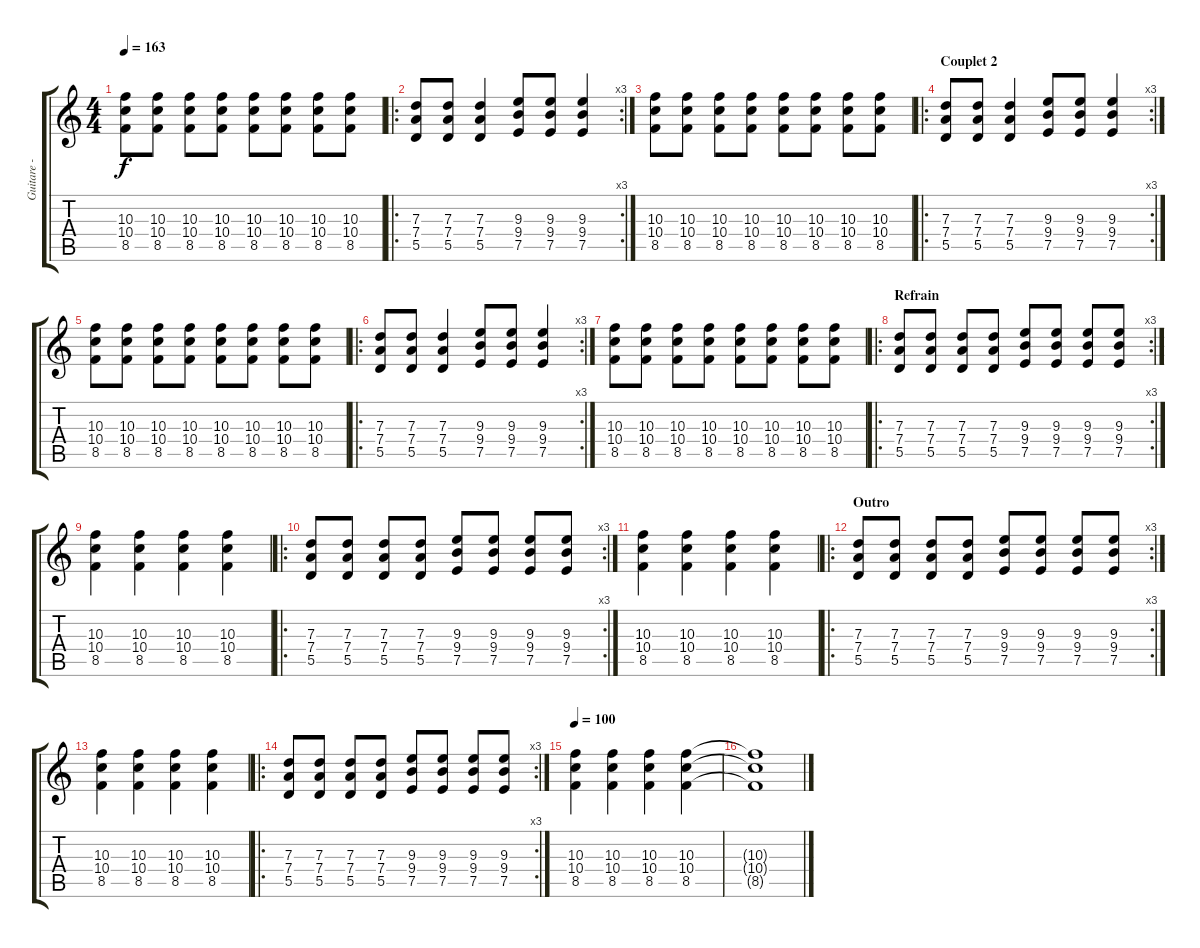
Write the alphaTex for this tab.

\track ("Guitare - Bozo" "Guitare - ") {instrument overdrivenguitar}
\staff {score tabs}
\tuning (E4 B3 G3 D3 A2 E2) {hide}
\ts (4 4)
\tempo 163
\clef g2
\ks c
(10.3 10.4 8.5).8{dy f} (10.3 10.4 8.5).8 (10.3 10.4 8.5).8 (10.3 10.4 8.5).8 (10.3 10.4 8.5).8 (10.3 10.4 8.5).8 (10.3 10.4 8.5).8 (10.3 10.4 8.5).8 |
\ro
\rc 3
(7.3 7.4 5.5).8 (7.3 7.4 5.5).8 (7.3 7.4 5.5).4 (9.3 9.4 7.5).8 (9.3 9.4 7.5).8 (9.3 9.4 7.5).4 |
(10.3 10.4 8.5).8 (10.3 10.4 8.5).8 (10.3 10.4 8.5).8 (10.3 10.4 8.5).8 (10.3 10.4 8.5).8 (10.3 10.4 8.5).8 (10.3 10.4 8.5).8 (10.3 10.4 8.5).8 |
\ro
\rc 3
\section ("" "Couplet 2")
(7.3 7.4 5.5).8 (7.3 7.4 5.5).8 (7.3 7.4 5.5).4 (9.3 9.4 7.5).8 (9.3 9.4 7.5).8 (9.3 9.4 7.5).4 |
(10.3 10.4 8.5).8 (10.3 10.4 8.5).8 (10.3 10.4 8.5).8 (10.3 10.4 8.5).8 (10.3 10.4 8.5).8 (10.3 10.4 8.5).8 (10.3 10.4 8.5).8 (10.3 10.4 8.5).8 |
\ro
\rc 3
(7.3 7.4 5.5).8 (7.3 7.4 5.5).8 (7.3 7.4 5.5).4 (9.3 9.4 7.5).8 (9.3 9.4 7.5).8 (9.3 9.4 7.5).4 |
(10.3 10.4 8.5).8 (10.3 10.4 8.5).8 (10.3 10.4 8.5).8 (10.3 10.4 8.5).8 (10.3 10.4 8.5).8 (10.3 10.4 8.5).8 (10.3 10.4 8.5).8 (10.3 10.4 8.5).8 |
\ro
\rc 3
\section ("" "Refrain")
(7.3 7.4 5.5).8 (7.3 7.4 5.5).8 (7.3 7.4 5.5).8 (7.3 7.4 5.5).8 (9.3 9.4 7.5).8 (9.3 9.4 7.5).8 (9.3 9.4 7.5).8 (9.3 9.4 7.5).8 |
(10.3 10.4 8.5).4 (10.3 10.4 8.5).4 (10.3 10.4 8.5).4 (10.3 10.4 8.5).4 |
\ro
\rc 3
(7.3 7.4 5.5).8 (7.3 7.4 5.5).8 (7.3 7.4 5.5).8 (7.3 7.4 5.5).8 (9.3 9.4 7.5).8 (9.3 9.4 7.5).8 (9.3 9.4 7.5).8 (9.3 9.4 7.5).8 |
(10.3 10.4 8.5).4 (10.3 10.4 8.5).4 (10.3 10.4 8.5).4 (10.3 10.4 8.5).4 |
\ro
\rc 3
\section ("" "Outro")
(7.3 7.4 5.5).8 (7.3 7.4 5.5).8 (7.3 7.4 5.5).8 (7.3 7.4 5.5).8 (9.3 9.4 7.5).8 (9.3 9.4 7.5).8 (9.3 9.4 7.5).8 (9.3 9.4 7.5).8 |
(10.3 10.4 8.5).4 (10.3 10.4 8.5).4 (10.3 10.4 8.5).4 (10.3 10.4 8.5).4 |
\ro
\rc 3
(7.3 7.4 5.5).8 (7.3 7.4 5.5).8 (7.3 7.4 5.5).8 (7.3 7.4 5.5).8 (9.3 9.4 7.5).8 (9.3 9.4 7.5).8 (9.3 9.4 7.5).8 (9.3 9.4 7.5).8 |
\tempo 100
(10.3 10.4 8.5).4 (10.3 10.4 8.5).4 (10.3 10.4 8.5).4 (10.3 10.4 8.5).4 |
(10.3{t} 10.4{t} 8.5{t}).1
